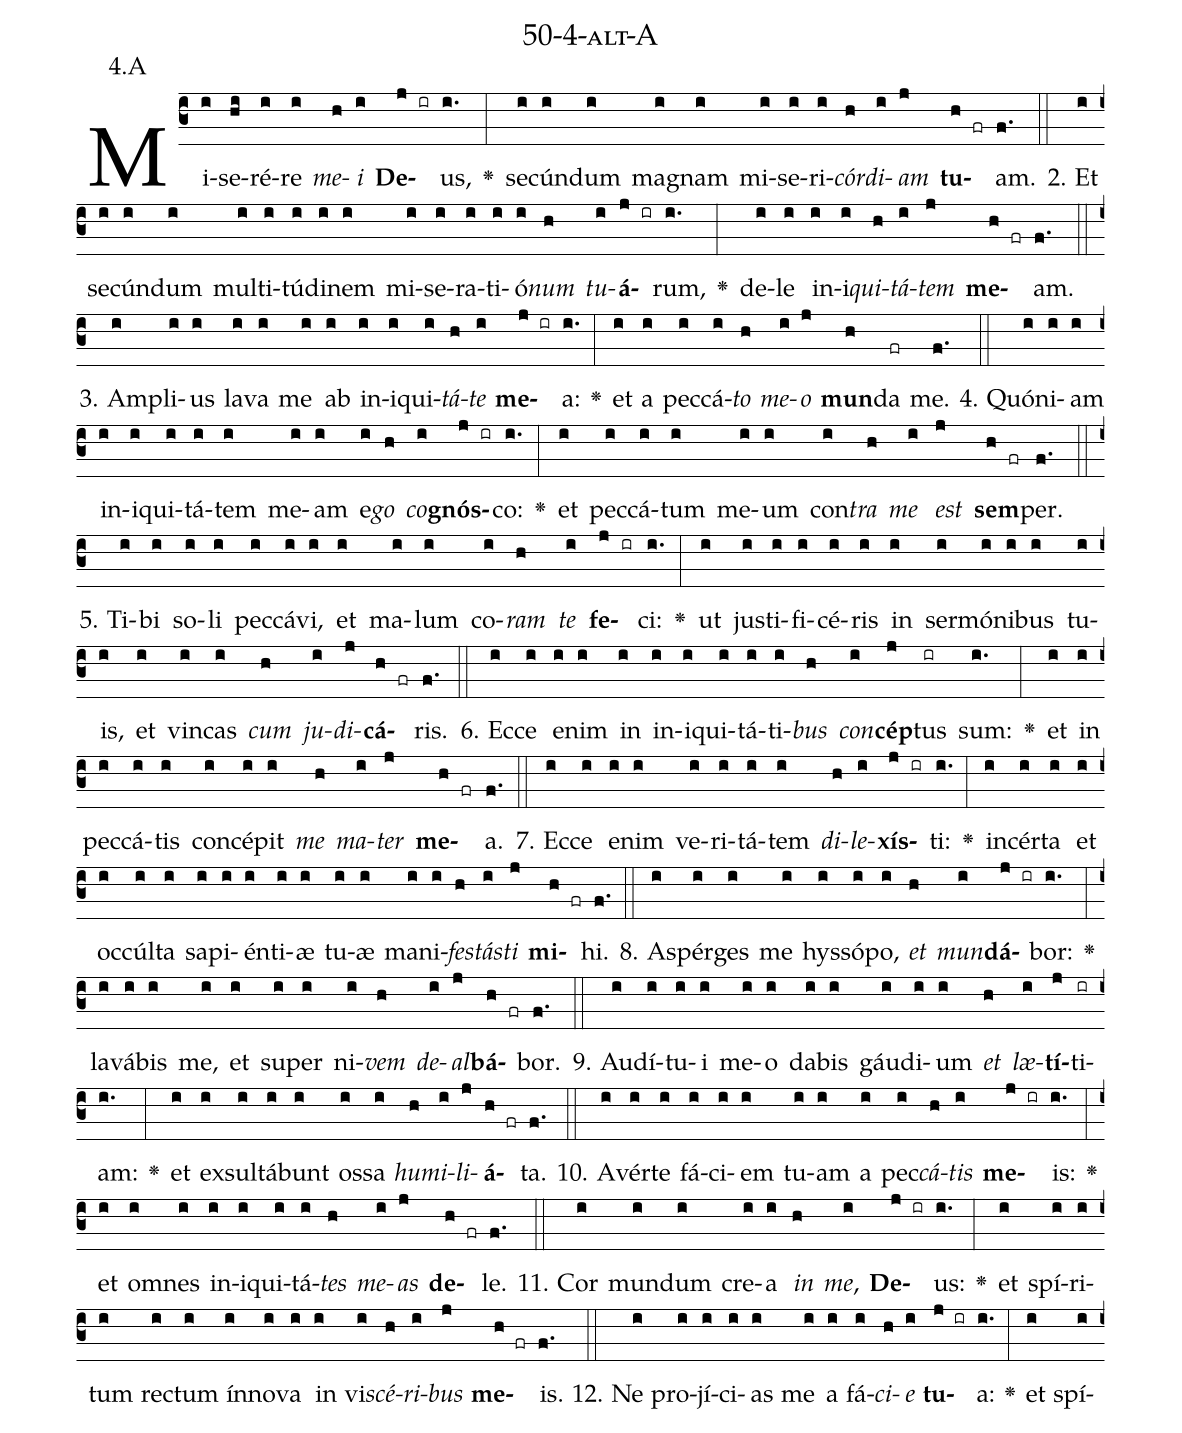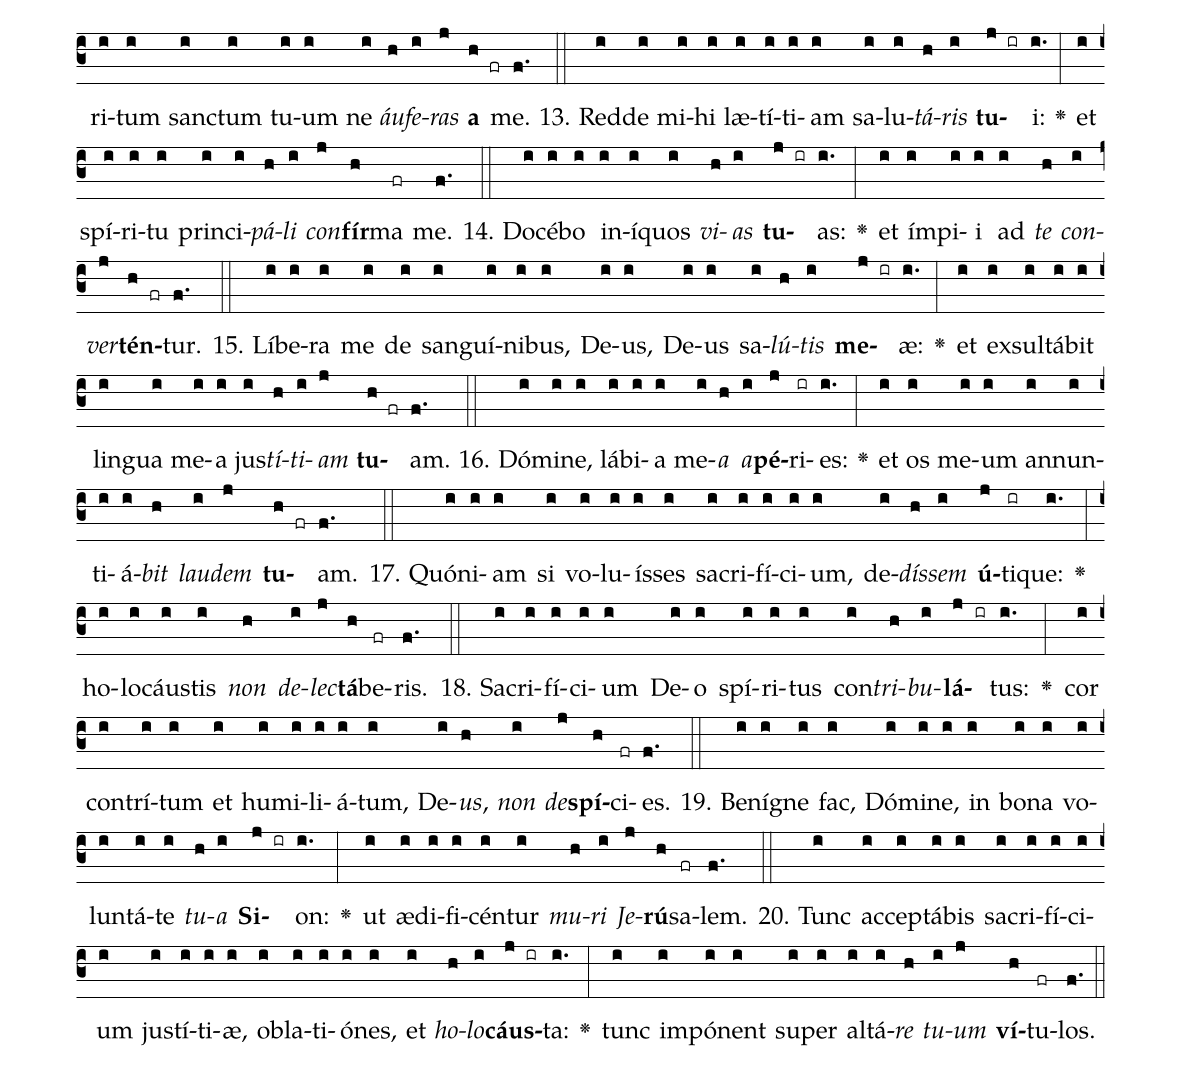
name: 50-4-alt-A;
annotation: 4.A;
%%
(c3)Mi(i)se(hi)ré(i)re(i) <i>me</i>(h)<i>i</i>(i) <b>De</b>(j ir)us,(i.) <v>\greheightstar</v>(:) se(i)cún(i)dum(i) ma(i)gnam(i) mi(i)se(i)ri(i)<i>cór</i>(h)<i>di</i>(i)<i>am</i>(j) <b>tu</b>(h fr)am.(f.) (::)
2. Et(i) se(i)cún(i)dum(i) mul(i)ti(i)tú(i)di(i)nem(i) mi(i)se(i)ra(i)ti(i)ó(i)<i>num</i>(h) <i>tu</i>(i)<b>á</b>(j ir)rum,(i.) <v>\greheightstar</v>(:) de(i)le(i) in(i)i(i)<i>qui</i>(h)<i>tá</i>(i)<i>tem</i>(j) <b>me</b>(h fr)am.(f.) (::)
3. Am(i)pli(i)us(i) la(i)va(i) me(i) ab(i) in(i)i(i)qui(i)<i>tá</i>(h)<i>te</i>(i) <b>me</b>(j ir)a:(i.) <v>\greheightstar</v>(:) et(i) a(i) pec(i)cá(i)<i>to</i>(h) <i>me</i>(i)<i>o</i>(j) <b>mun</b>(h)da(fr) me.(f.) (::)
4. Quón(i)i(i)am(i) in(i)i(i)qui(i)tá(i)tem(i) me(i)am(i) e(i)<i>go</i>(h) <i>co</i>(i)<b>gnós</b>(j ir)co:(i.) <v>\greheightstar</v>(:) et(i) pec(i)cá(i)tum(i) me(i)um(i) con(i)<i>tra</i>(h) <i>me</i>(i) <i>est</i>(j) <b>sem</b>(h fr)per.(f.) (::)
5. Ti(i)bi(i) so(i)li(i) pec(i)cá(i)vi,(i) et(i) ma(i)lum(i) co(i)<i>ram</i>(h) <i>te</i>(i) <b>fe</b>(j ir)ci:(i.) <v>\greheightstar</v>(:) ut(i) jus(i)ti(i)fi(i)cé(i)ris(i) in(i) ser(i)mó(i)ni(i)bus(i) tu(i)is,(i) et(i) vin(i)cas(i) <i>cum</i>(h) <i>ju</i>(i)<i>di</i>(j)<b>cá</b>(h fr)ris.(f.) (::)
6. Ec(i)ce(i) e(i)nim(i) in(i) in(i)i(i)qui(i)tá(i)ti(i)<i>bus</i>(h) <i>con</i>(i)<b>cép</b>(j)tus(ir) sum:(i.) <v>\greheightstar</v>(:) et(i) in(i) pec(i)cá(i)tis(i) con(i)cé(i)pit(i) <i>me</i>(h) <i>ma</i>(i)<i>ter</i>(j) <b>me</b>(h fr)a.(f.) (::)
7. Ec(i)ce(i) e(i)nim(i) ve(i)ri(i)tá(i)tem(i) <i>di</i>(h)<i>le</i>(i)<b>xís</b>(j ir)ti:(i.) <v>\greheightstar</v>(:) in(i)cér(i)ta(i) et(i) oc(i)cúl(i)ta(i) sa(i)pi(i)én(i)ti(i)æ(i) tu(i)æ(i) ma(i)ni(i)<i>fes</i>(h)<i>tás</i>(i)<i>ti</i>(j) <b>mi</b>(h fr)hi.(f.) (::)
8. A(i)spér(i)ges(i) me(i) hys(i)só(i)po,(i) <i>et</i>(h) <i>mun</i>(i)<b>dá</b>(j ir)bor:(i.) <v>\greheightstar</v>(:) la(i)vá(i)bis(i) me,(i) et(i) su(i)per(i) ni(i)<i>vem</i>(h) <i>de</i>(i)<i>al</i>(j)<b>bá</b>(h fr)bor.(f.) (::)
9. Au(i)dí(i)tu(i)i(i) me(i)o(i) da(i)bis(i) gáu(i)di(i)um(i) <i>et</i>(h) <i>læ</i>(i)<b>tí</b>(j)ti(ir)am:(i.) <v>\greheightstar</v>(:) et(i) ex(i)sul(i)tá(i)bunt(i) os(i)sa(i) <i>hu</i>(h)<i>mi</i>(i)<i>li</i>(j)<b>á</b>(h fr)ta.(f.) (::)
10. A(i)vér(i)te(i) fá(i)ci(i)em(i) tu(i)am(i) a(i) pec(i)<i>cá</i>(h)<i>tis</i>(i) <b>me</b>(j ir)is:(i.) <v>\greheightstar</v>(:) et(i) om(i)nes(i) in(i)i(i)qui(i)tá(i)<i>tes</i>(h) <i>me</i>(i)<i>as</i>(j) <b>de</b>(h fr)le.(f.) (::)
11. Cor(i) mun(i)dum(i) cre(i)a(i) <i>in</i>(h) <i>me</i>,(i) <b>De</b>(j ir)us:(i.) <v>\greheightstar</v>(:) et(i) spí(i)ri(i)tum(i) rec(i)tum(i) ín(i)no(i)va(i) in(i) vi(i)<i>scé</i>(h)<i>ri</i>(i)<i>bus</i>(j) <b>me</b>(h fr)is.(f.) (::)
12. Ne(i) pro(i)jí(i)ci(i)as(i) me(i) a(i) fá(i)<i>ci</i>(h)<i>e</i>(i) <b>tu</b>(j ir)a:(i.) <v>\greheightstar</v>(:) et(i) spí(i)ri(i)tum(i) sanc(i)tum(i) tu(i)um(i) ne(i) <i>áu</i>(h)<i>fe</i>(i)<i>ras</i>(j) <b>a</b>(h fr) me.(f.) (::)
13. Red(i)de(i) mi(i)hi(i) læ(i)tí(i)ti(i)am(i) sa(i)lu(i)<i>tá</i>(h)<i>ris</i>(i) <b>tu</b>(j ir)i:(i.) <v>\greheightstar</v>(:) et(i) spí(i)ri(i)tu(i) prin(i)ci(i)<i>pá</i>(h)<i>li</i>(i) <i>con</i>(j)<b>fír</b>(h)ma(fr) me.(f.) (::)
14. Do(i)cé(i)bo(i) in(i)í(i)quos(i) <i>vi</i>(h)<i>as</i>(i) <b>tu</b>(j ir)as:(i.) <v>\greheightstar</v>(:) et(i) ím(i)pi(i)i(i) ad(i) <i>te</i>(h) <i>con</i>(i)<i>ver</i>(j)<b>tén</b>(h fr)tur.(f.) (::)
15. Lí(i)be(i)ra(i) me(i) de(i) san(i)guí(i)ni(i)bus,(i) De(i)us,(i) De(i)us(i) sa(i)<i>lú</i>(h)<i>tis</i>(i) <b>me</b>(j ir)æ:(i.) <v>\greheightstar</v>(:) et(i) ex(i)sul(i)tá(i)bit(i) lin(i)gua(i) me(i)a(i) jus(i)<i>tí</i>(h)<i>ti</i>(i)<i>am</i>(j) <b>tu</b>(h fr)am.(f.) (::)
16. Dó(i)mi(i)ne,(i) lá(i)bi(i)a(i) me(i)<i>a</i>(h) <i>a</i>(i)<b>pé</b>(j)ri(ir)es:(i.) <v>\greheightstar</v>(:) et(i) os(i) me(i)um(i) an(i)nun(i)ti(i)á(i)<i>bit</i>(h) <i>lau</i>(i)<i>dem</i>(j) <b>tu</b>(h fr)am.(f.) (::)
17. Quón(i)i(i)am(i) si(i) vo(i)lu(i)ís(i)ses(i) sa(i)cri(i)fí(i)ci(i)um,(i) de(i)<i>dís</i>(h)<i>sem</i>(i) <b>ú</b>(j)ti(ir)que:(i.) <v>\greheightstar</v>(:) ho(i)lo(i)cáus(i)tis(i) <i>non</i>(h) <i>de</i>(i)<i>lec</i>(j)<b>tá</b>(h)be(fr)ris.(f.) (::)
18. Sa(i)cri(i)fí(i)ci(i)um(i) De(i)o(i) spí(i)ri(i)tus(i) con(i)<i>tri</i>(h)<i>bu</i>(i)<b>lá</b>(j ir)tus:(i.) <v>\greheightstar</v>(:) cor(i) con(i)trí(i)tum(i) et(i) hu(i)mi(i)li(i)á(i)tum,(i) De(i)<i>us</i>,(h) <i>non</i>(i) <i>de</i>(j)<b>spí</b>(h)ci(fr)es.(f.) (::)
19. Be(i)ní(i)gne(i) fac,(i) Dó(i)mi(i)ne,(i) in(i) bo(i)na(i) vo(i)lun(i)tá(i)te(i) <i>tu</i>(h)<i>a</i>(i) <b>Si</b>(j ir)on:(i.) <v>\greheightstar</v>(:) ut(i) æ(i)di(i)fi(i)cén(i)tur(i) <i>mu</i>(h)<i>ri</i>(i) <i>Je</i>(j)<b>rú</b>(h)sa(fr)lem.(f.) (::)
20. Tunc(i) ac(i)cep(i)tá(i)bis(i) sa(i)cri(i)fí(i)ci(i)um(i) jus(i)tí(i)ti(i)æ,(i) ob(i)la(i)ti(i)ó(i)nes,(i) et(i) <i>ho</i>(h)<i>lo</i>(i)<b>cáus</b>(j ir)ta:(i.) <v>\greheightstar</v>(:) tunc(i) im(i)pó(i)nent(i) su(i)per(i) al(i)tá(i)<i>re</i>(h) <i>tu</i>(i)<i>um</i>(j) <b>ví</b>(h)tu(fr)los.(f.) (::)
